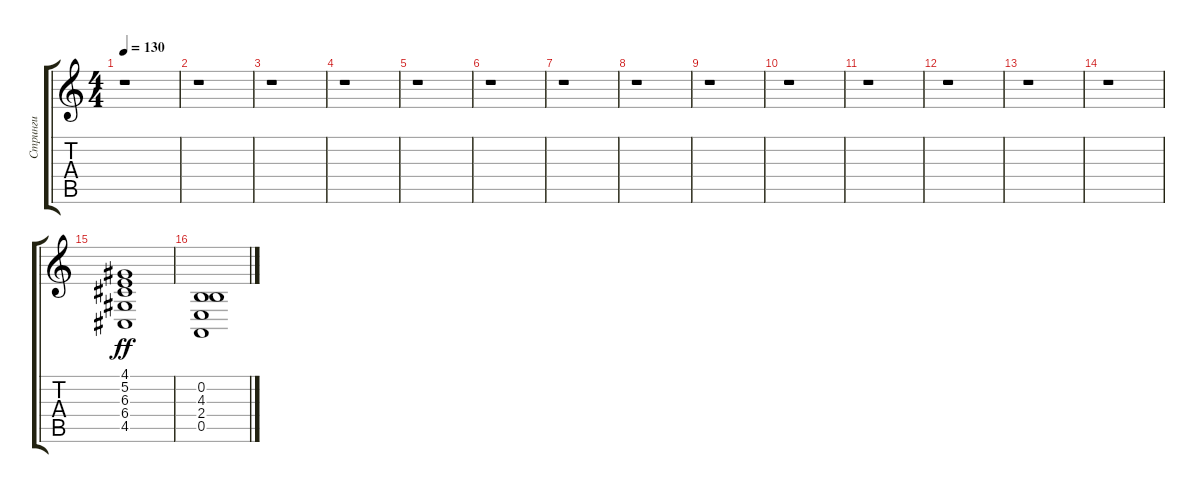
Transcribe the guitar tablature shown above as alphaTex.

\track ("Стринги" "Стринги") {instrument stringensemble2}
\staff {score tabs}
\tuning (E4 B3 G3 D3 A2 E2) {hide}
\ts (4 4)
\tempo 130
\clef g2
\ks c
r.1{dy f} |
r.1 |
r.1 |
r.1 |
r.1 |
r.1 |
r.1 |
r.1 |
r.1 |
r.1 |
r.1 |
r.1 |
r.1 |
r.1 |
(4.1 5.2 6.3 6.4 4.5).1{dy ff volume 8} |
(0.2 4.3 2.4 0.5).1
